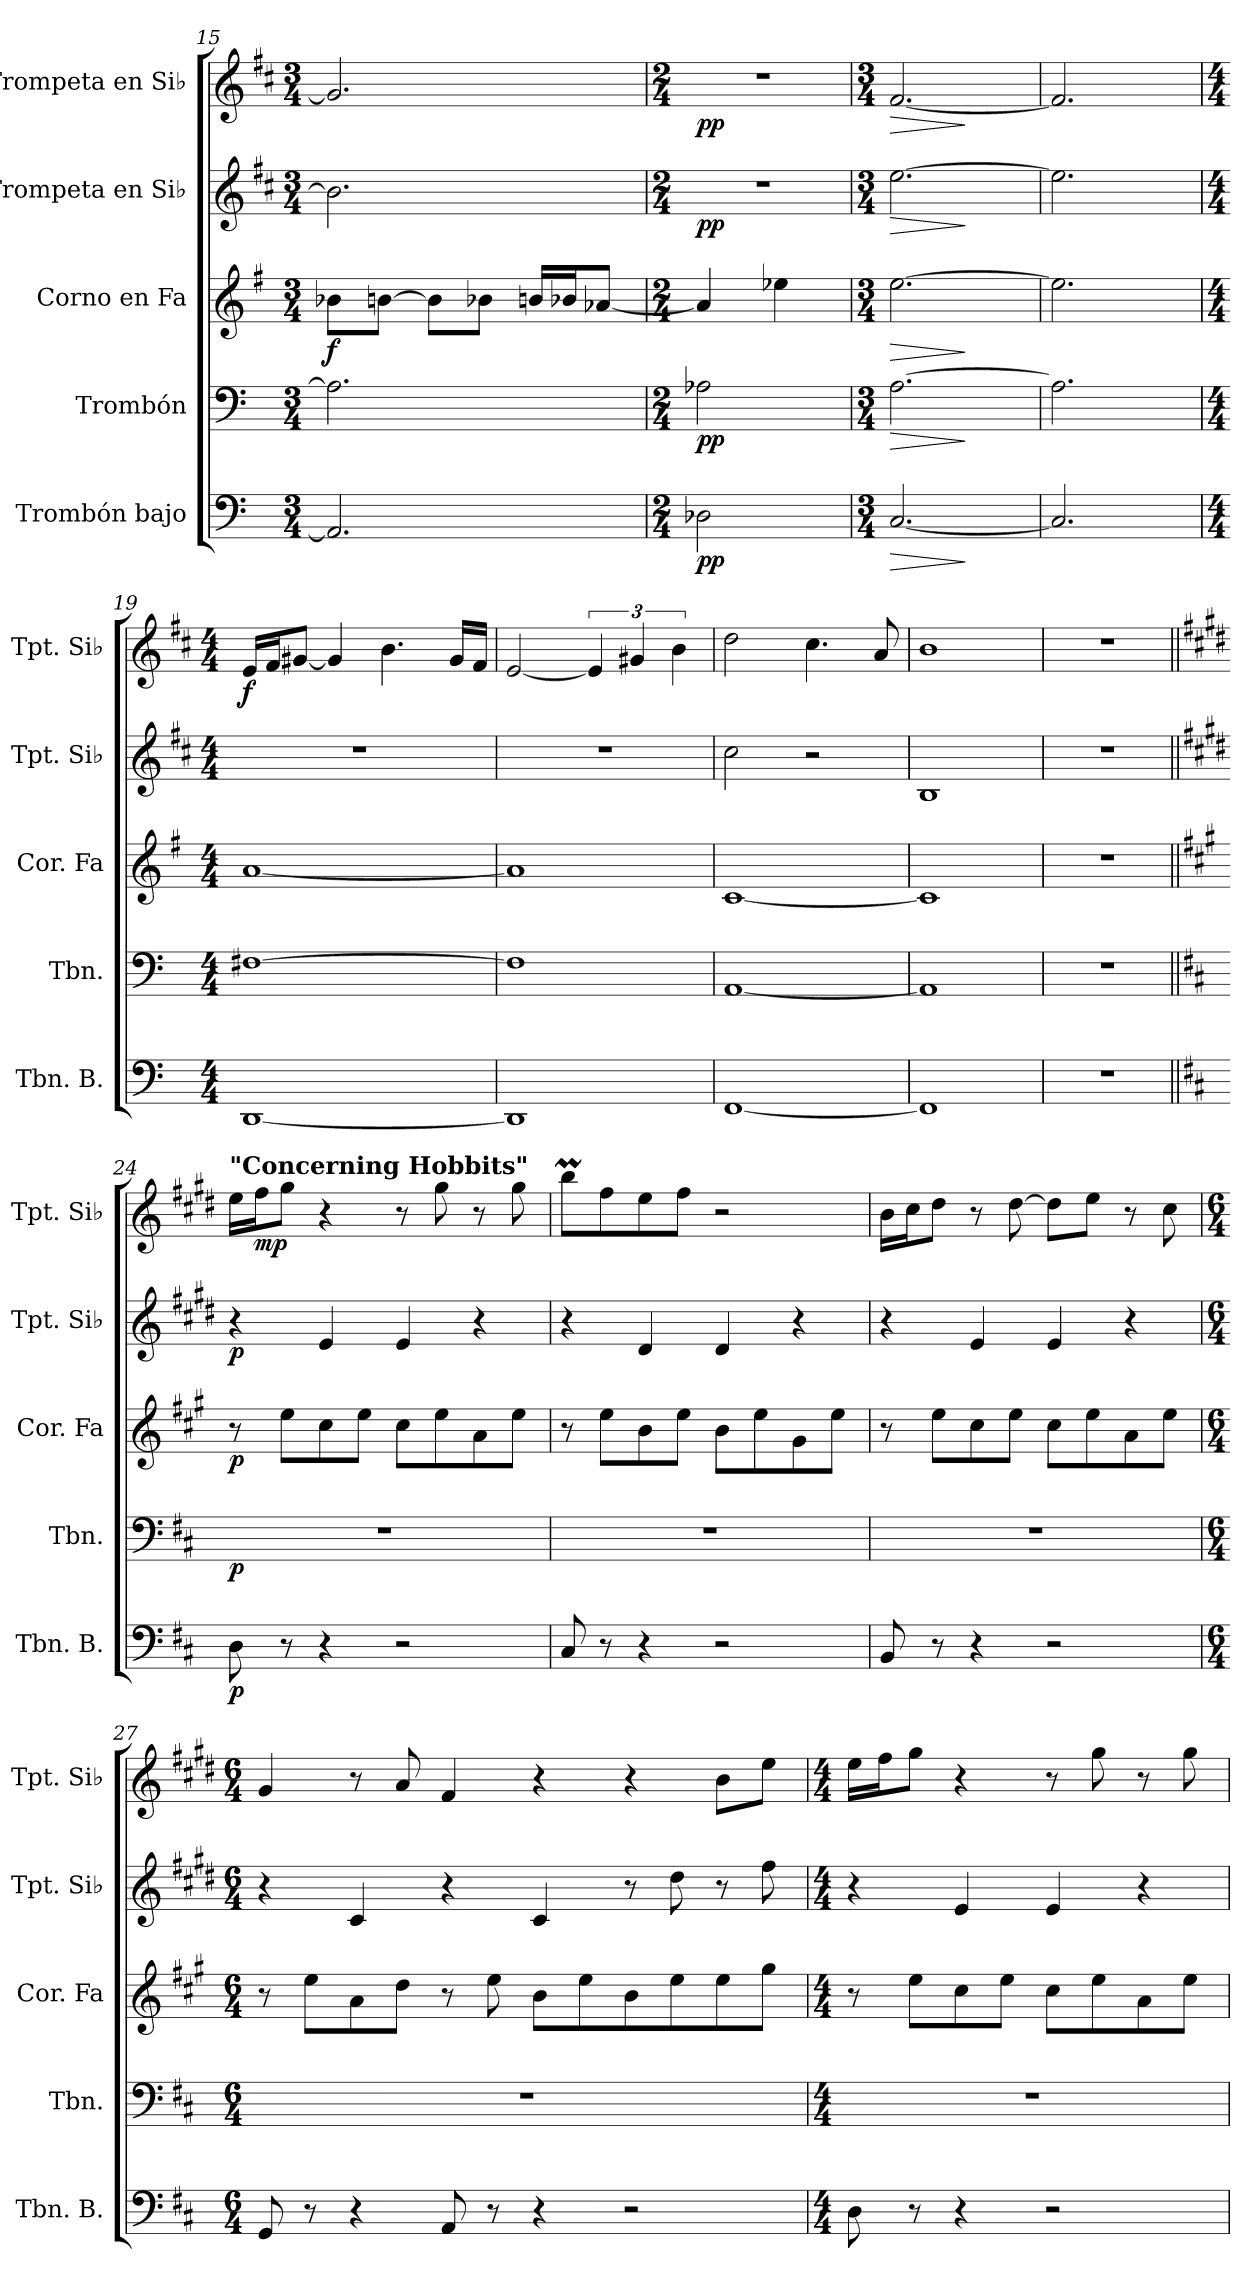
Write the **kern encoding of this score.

**kern	**dynam	**kern	**dynam	**kern	**dynam	**kern	**dynam	**kern	**dynam
*part5	*part5	*part4	*part4	*part3	*part3	*part2	*part2	*part1	*part1
*staff5	*staff5	*staff4	*staff4	*staff3	*staff3	*staff2	*staff2	*staff1	*staff1
*I"Trombón bajo	*	*I"Trombón	*	*I"Corno en Fa	*	*I"Trompeta en Si♭	*	*I"Trompeta en Si♭	*
*I'Tbn. B.	*	*I'Tbn.	*	*I'Cor. Fa	*	*I'Tpt. Si♭	*	*I'Tpt. Si♭	*
*clefF4	*	*clefF4	*	*clefG2	*	*clefG2	*	*clefG2	*
*	*	*	*	*ITrd4c7	*	*ITrd1c2	*	*ITrd1c2	*
*k[]	*	*k[]	*	*k[]	*	*k[]	*	*k[]	*
*M3/4	*	*M3/4	*	*M3/4	*	*M3/4	*	*M3/4	*
=15	=15	=15	=15	=15	=15	=15	=15	=15	=15
!	!	!	!	!	!LO:DY:b	!	!	!	!
2.AA/]	.	2.A\]	.	8e-X\L	f	2.a\]	.	2.f#/]	.
.	.	.	.	[8en\J	.	.	.	.	.
.	.	.	.	8e\L]	.	.	.	.	.
.	.	.	.	8e-X\J	.	.	.	.	.
.	.	.	.	16en/LL	.	.	.	.	.
.	.	.	.	16e-X/J	.	.	.	.	.
.	.	.	.	[8d-X/J	.	.	.	.	.
!!LO:LB:g=z
=16	=16	=16	=16	=16	=16	=16	=16	=16	=16
*M2/4	*	*M2/4	*	*M2/4	*	*M2/4	*	*M2/4	*
!	!LO:DY:b	!	!LO:DY:b	!	!	!	!LO:DY:b	!	!LO:DY:b
2D-X\	pp	2A-X\	pp	4d-/]	.	2r	pp	2r	pp
.	.	.	.	4a-X\	.	.	.	.	.
=17	=17	=17	=17	=17	=17	=17	=17	=17	=17
*M3/4	*	*M3/4	*	*M3/4	*	*M3/4	*	*M3/4	*
!	!LO:HP:b	!	!LO:HP:b	!	!LO:HP:b	!	!LO:HP:b	!	!LO:HP:b
[2.C/	>	[2.A\	>	[2.a\	>	[2.dd\	>	[2.e/	>
.	]	.	]	.	]	.	]	.	]
=18	=18	=18	=18	=18	=18	=18	=18	=18	=18
2.C/]	.	2.A\]	.	2.a\]	.	2.dd\]	.	2.e/]	.
=19	=19	=19	=19	=19	=19	=19	=19	=19	=19
*M4/4	*	*M4/4	*	*M4/4	*	*M4/4	*	*M4/4	*
!	!	!	!	!	!	!	!	!	!LO:DY:b
[1DD	.	[1F#X	.	[1d	.	1r	.	16d/LL	f
.	.	.	.	.	.	.	.	16e/J	.
.	.	.	.	.	.	.	.	[8f#X/J	.
.	.	.	.	.	.	.	.	4f#/]	.
.	.	.	.	.	.	.	.	4.a\	.
.	.	.	.	.	.	.	.	16f#/LL	.
.	.	.	.	.	.	.	.	16e/JJ	.
=20	=20	=20	=20	=20	=20	=20	=20	=20	=20
1DD]	.	1F#]	.	1d]	.	1r	.	[2d/	.
.	.	.	.	.	.	.	.	6d/]	.
.	.	.	.	.	.	.	.	6f#X/	.
.	.	.	.	.	.	.	.	6a\	.
=21	=21	=21	=21	=21	=21	=21	=21	=21	=21
[1FF	.	[1AA	.	[1F	.	2b\	.	2cc\	.
.	.	.	.	.	.	2r	.	4.b\	.
.	.	.	.	.	.	.	.	8g/	.
=22	=22	=22	=22	=22	=22	=22	=22	=22	=22
1FF]	.	1AA]	.	1F]	.	1A	.	1a	.
=23	=23	=23	=23	=23	=23	=23	=23	=23	=23
*	*	*	*	*	*	*	*	*MM104	*
1r	.	1r	.	1r	.	1r	.	1r	.
!!LO:PB:g=z
=24||	=24||	=24||	=24||	=24||	=24||	=24||	=24||	=24||	=24||
*k[f#c#]	*	*k[f#c#]	*	*k[f#c#]	*	*k[f#c#]	*	*k[f#c#]	*
!	!	!	!	!	!	!	!	!LO:TX:a:B:t="Concerning Hobbits"	!
!	!LO:DY:b	!	!LO:DY:b	!	!LO:DY:b	!	!LO:DY:b	!	!
8D\	p	1r	p	8r	p	4r	p	16dd\LL	.
!	!	!	!	!	!	!	!	!	!LO:DY:b
.	.	.	.	.	.	.	.	16ee\J	mp
8r	.	.	.	8a\L	.	.	.	8ff#\J	.
4r	.	.	.	8f#\	.	4d/	.	4r	.
.	.	.	.	8a\J	.	.	.	.	.
2r	.	.	.	8f#\L	.	4d/	.	8r	.
.	.	.	.	8a\	.	.	.	8ff#\	.
.	.	.	.	8d\	.	4r	.	8r	.
.	.	.	.	8a\J	.	.	.	8ff#\	.
=25	=25	=25	=25	=25	=25	=25	=25	=25	=25
8C#/	.	1r	.	8r	.	4r	.	8aaM\L	.
8r	.	.	.	8a\L	.	.	.	8ee\	.
4r	.	.	.	8e\	.	4c#/	.	8dd\	.
.	.	.	.	8a\J	.	.	.	8ee\J	.
2r	.	.	.	8e\L	.	4c#/	.	2r	.
.	.	.	.	8a\	.	.	.	.	.
.	.	.	.	8c#\	.	4r	.	.	.
.	.	.	.	8a\J	.	.	.	.	.
=26	=26	=26	=26	=26	=26	=26	=26	=26	=26
8BB/	.	1r	.	8r	.	4r	.	16a\LL	.
.	.	.	.	.	.	.	.	16b\J	.
8r	.	.	.	8a\L	.	.	.	8cc#\J	.
4r	.	.	.	8f#\	.	4d/	.	8r	.
.	.	.	.	8a\J	.	.	.	[8cc#\	.
2r	.	.	.	8f#\L	.	4d/	.	8cc#\L]	.
.	.	.	.	8a\	.	.	.	8dd\J	.
.	.	.	.	8d\	.	4r	.	8r	.
.	.	.	.	8a\J	.	.	.	8b\	.
!!LO:LB:g=z
=27	=27	=27	=27	=27	=27	=27	=27	=27	=27
*M6/4	*	*M6/4	*	*M6/4	*	*M6/4	*	*M6/4	*
8GG/	.	1.r	.	8r	.	4r	.	4f#/	.
8r	.	.	.	8a\L	.	.	.	.	.
4r	.	.	.	8d\	.	4B/	.	8r	.
.	.	.	.	8g\J	.	.	.	8g/	.
8AA/	.	.	.	8r	.	4r	.	4e/	.
8r	.	.	.	8a\	.	.	.	.	.
4r	.	.	.	8e\L	.	4B/	.	4r	.
.	.	.	.	8a\	.	.	.	.	.
2r	.	.	.	8e\	.	8r	.	4r	.
.	.	.	.	8a\	.	8cc#\	.	.	.
.	.	.	.	8a\	.	8r	.	8a\L	.
.	.	.	.	8cc#\J	.	8ee\	.	8dd\J	.
=28	=28	=28	=28	=28	=28	=28	=28	=28	=28
*M4/4	*	*M4/4	*	*M4/4	*	*M4/4	*	*M4/4	*
8D\	.	1r	.	8r	.	4r	.	16dd\LL	.
.	.	.	.	.	.	.	.	16ee\J	.
8r	.	.	.	8a\L	.	.	.	8ff#\J	.
4r	.	.	.	8f#\	.	4d/	.	4r	.
.	.	.	.	8a\J	.	.	.	.	.
2r	.	.	.	8f#\L	.	4d/	.	8r	.
.	.	.	.	8a\	.	.	.	8ff#\	.
.	.	.	.	8d\	.	4r	.	8r	.
.	.	.	.	8a\J	.	.	.	8ff#\	.
=	=	=	=	=	=	=	=	=	=
*-	*-	*-	*-	*-	*-	*-	*-	*-	*-
